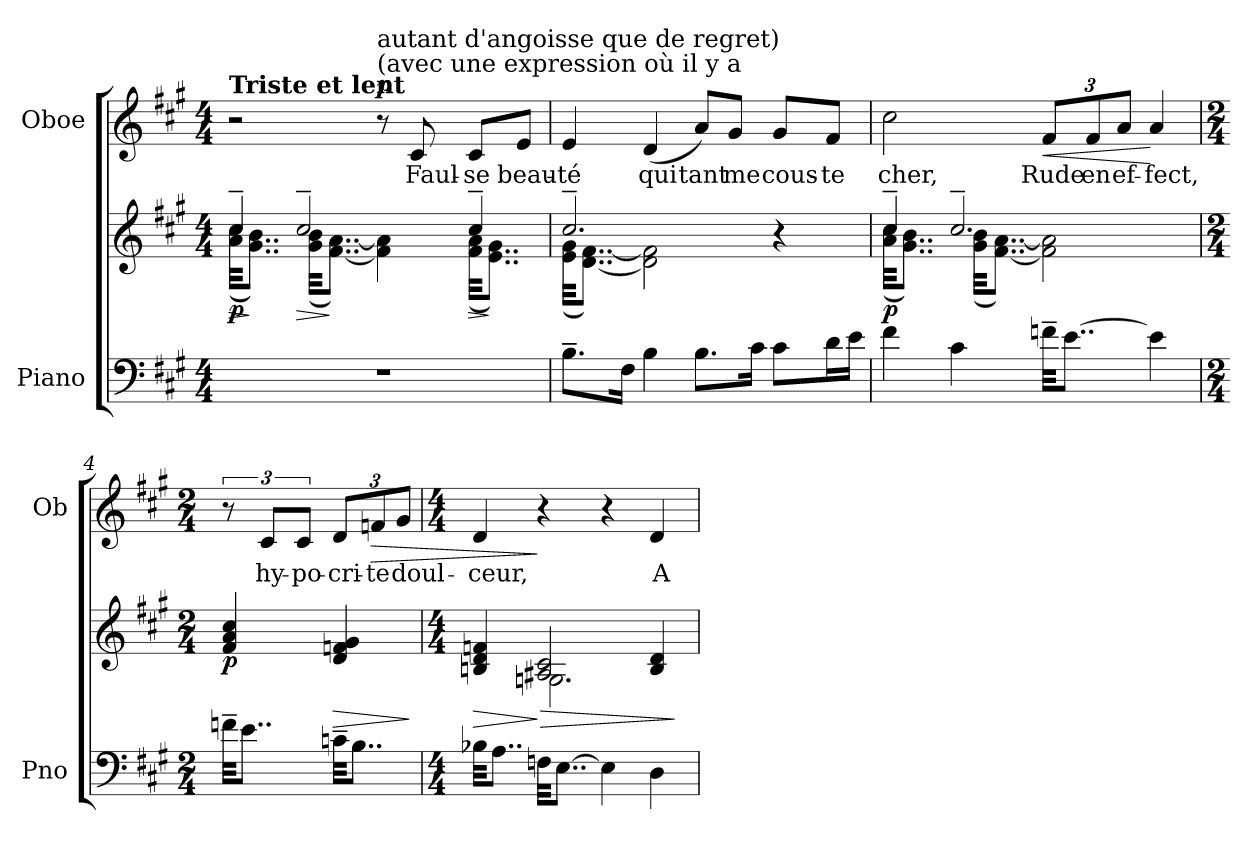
**kern	**kern	**dynam	**kern	**text	**dynam
*part2	*part2	*part2	*part1	*part1	*part1
*staff3	*staff2	*staff2/3	*staff1	*staff1	*staff1
*I"Piano	*	*	*I"Oboe	*	*
*I'Pno	*	*	*I'Ob	*	*
*clefF4	*clefG2	*	*clefG2	*	*
*k[f#c#g#]	*k[f#c#g#]	*	*k[f#c#g#]	*	*
*M4/4	*M4/4	*	*M4/4	*	*
=1	=1	=1	=1	=1	=1
!	!	!	!LO:TX:a:B:t=Triste et lent	!	!
!	!	!LO:HP:b	!	!	!
*	*^	*	*	*	*
!	!	!	!LO:DY:n=1:b	!	!	!
1r	4cc#~/	(<32a\ 32cc#\KKL	> p	2r	.	.
.	.	8..g#\ 8..b\J)	]	.	.	.
!	!	!	!LO:HP:b	!	!	!
.	2cc#~/	(<32g#\ 32b\KKL	>	.	.	.
.	.	[8..f#\ [8..a\J)	]	.	.	.
!	!	!	!	!LO:TX:a:t=(avec une expression où il y a	!	!
!	!	!	!	!LO:TX:a:t=autant d'angoisse que de regret)	!	!
!	!	!	!	!	!	!LO:DY:b
.	.	4f#\] 4a\]	.	8r	.	p
!	!	!	!	!	!LO:LY:b	!
.	.	.	.	8c#/	Faul-	.
!	!	!	!LO:HP:b	!	!LO:LY:b	!
.	4cc#~/	(<32f#\ 32a\KKL	>	8c#/L	-se	.
.	.	8..e\ 8..g#\J)	]	.	.	.
!	!	!	!	!	!LO:LY:b	!
.	.	.	.	8e/J	beau-	.
=2	=2	=2	=2	=2	=2	=2
!	!	!	!	!	!LO:LY:b	!
8.B~\L	2.cc#~/	(<32e\ 32g#\KKL	.	4e/	-té	.
.	.	[8..d\ [8..f#\J)	.	.	.	.
16F#\Jk	.	.	.	.	.	.
!	!	!	!	!	!LO:LY:b	!
4B\	.	2d\] 2f#\]	.	(<4d/	qui	.
!	!	!	!	!	!LO:LY:b	!
8.B\L	.	.	.	8a/L)	tant	.
!	!	!	!	!	!LO:LY:b	!
.	.	.	.	8g#/J	me	.
16c#\Jk	.	.	.	.	.	.
!	!	!	!	!	!LO:LY:b	!
8c#\L	4r	4ryy	.	8g#/L	cous-	.
!	!	!	!	!	!LO:LY:b	!
16d\L	.	.	.	8f#/J	-te	.
16e\JJ	.	.	.	.	.	.
!!LO:LB:g=z
=3	=3	=3	=3	=3	=3	=3
!	!	!	!LO:DY:b	!	!LO:LY:b	!
4f#\	4cc#~/	(<32a\ 32cc#\KKL	p	2cc#\	cher,	.
.	.	8..g#\ 8..b\J)	.	.	.	.
4c#\	2.cc#~/	(<32g#\ 32b\KKL	.	.	.	.
.	.	[8..f#\ [8..a\J)	.	.	.	.
!	!	!	!	!	!LO:LY:b	!LO:HP:b
32fn~\KKL	.	2f#\] 2a\]	.	12f#i/L	Rude	<
[8..e\J	.	.	.	.	.	.
!	!	!	!	!	!LO:LY:b	!
.	.	.	.	12f#/	en	.
!	!	!	!	!	!LO:LY:b	!
.	.	.	.	12a/J	ef-	.
!	!	!	!	!	!LO:LY:b	!
4e\]	.	.	.	4a/	-fect,	[
*	*v	*v	*	*	*	*
=4	=4	=4	=4	=4	=4
*M2/4	*M2/4	*	*M2/4	*	*
!	!	!LO:DY:b	!	!	!
32fn~\KKL	4f#i/ 4a/ 4cc#/	p	12r	.	.
8..e\J	.	.	.	.	.
!	!	!	!	!LO:LY:b	!
.	.	.	12c#/L	hy-	.
!	!	!	!	!LO:LY:b	!
.	.	.	12c#/J	-po-	.
!	!	!LO:HP:b	!	!LO:LY:b	!
32cn~\KKL	4d/ 4fn/ 4g#/	>	12d/L	-cri-	.
8..B\J	.	.	.	.	.
!	!	!	!	!LO:LY:b	!LO:HP:b
.	.	.	12fn/	-te	>
!	!	!	!	!LO:LY:b	!
.	.	.	12g#/J	doul-	.
.	.	]	.	.	.
=5	=5	=5	=5	=5	=5
*M4/4	*M4/4	*	*M4/4	*	*
!	!	!LO:HP:b	!	!LO:LY:b	!
*	*^	*	*	*	*
!	!	!	!LO:DY:n=1:b	!	!	!
!	!	!	!LO:DY:n=2:b	!	!	!
32B-X\KKL	4Bni/ 4d/ 4fn/	4ryy	> other-dynamics p	4d/	-ceur,	.
8..A\J	.	.	.	.	.	.
!	!	!	!LO:HP:n=1:b	!	!	!
32Fn\KKL	2A#X/ 2c#/	2.Gn\	] >	4r	.	]
[8..E\J	.	.	.	.	.	.
4E\]	.	.	.	4r	.	.
!	!	!	!	!	!LO:LY:b	!
4D\	4B/ 4d/	.	.	4d/	A-	.
*	*v	*v	*	*	*	*
.	.	]	.	.	.
=	=	=	=	=	=
*-	*-	*-	*-	*-	*-
